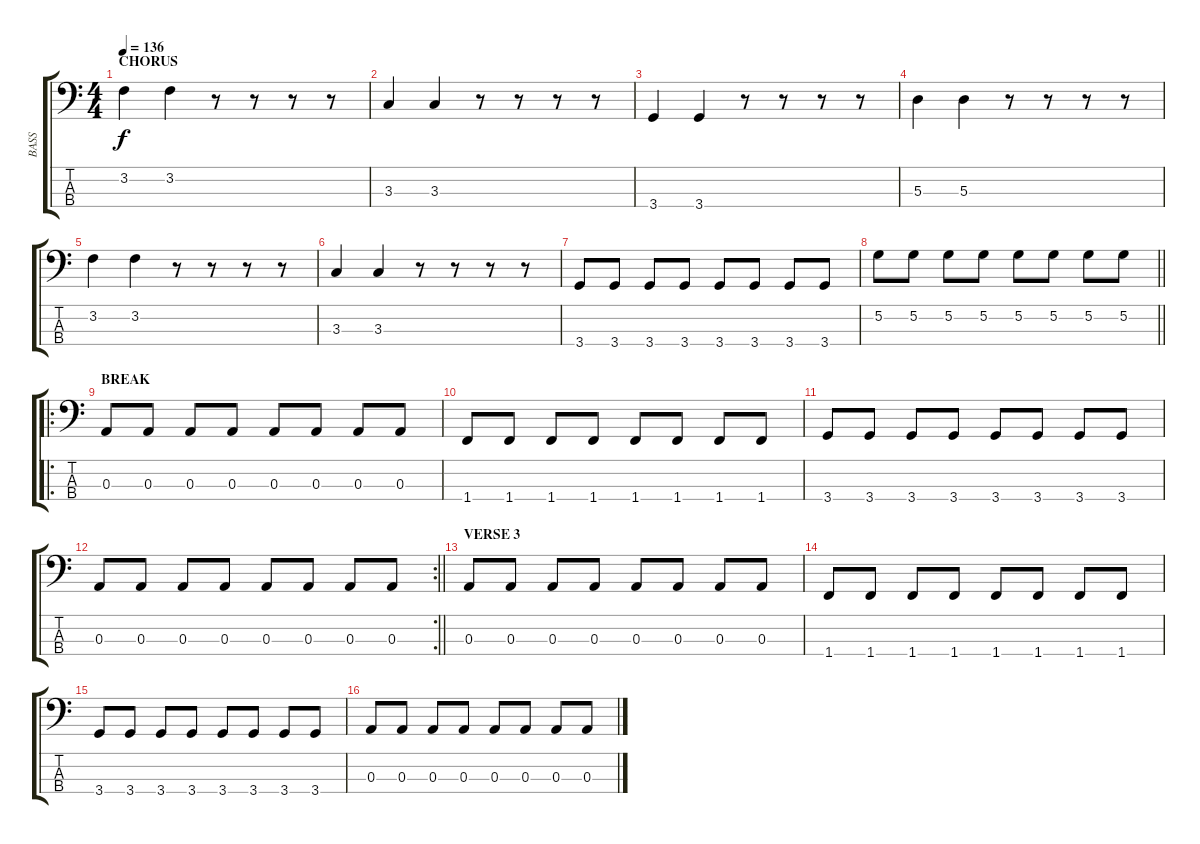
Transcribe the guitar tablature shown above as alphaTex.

\track ("BASS" "BASS") {instrument electricbasspick}
\staff {score tabs}
\tuning (G2 D2 A1 E1) {hide}
\ts (4 4)
\section ("" "CHORUS")
\tempo 136
\clef f4
\ks c
3.2.4{dy f} 3.2.4 r.8 r.8 r.8 r.8 |
3.3.4 3.3.4 r.8 r.8 r.8 r.8 |
3.4.4 3.4.4 r.8 r.8 r.8 r.8 |
5.3.4 5.3.4 r.8 r.8 r.8 r.8 |
3.2.4 3.2.4 r.8 r.8 r.8 r.8 |
3.3.4 3.3.4 r.8 r.8 r.8 r.8 |
3.4.8 3.4.8 3.4.8 3.4.8 3.4.8 3.4.8 3.4.8 3.4.8 |
\barLineRight lightlight
5.2.8 5.2.8 5.2.8 5.2.8 5.2.8 5.2.8 5.2.8 5.2.8 |
\ro
\section ("" "BREAK")
0.3.8 0.3.8 0.3.8 0.3.8 0.3.8 0.3.8 0.3.8 0.3.8 |
1.4.8 1.4.8 1.4.8 1.4.8 1.4.8 1.4.8 1.4.8 1.4.8 |
3.4.8 3.4.8 3.4.8 3.4.8 3.4.8 3.4.8 3.4.8 3.4.8 |
\rc 2
\barLineRight lightlight
0.3.8 0.3.8 0.3.8 0.3.8 0.3.8 0.3.8 0.3.8 0.3.8 |
\section ("" "VERSE 3")
0.3.8 0.3.8 0.3.8 0.3.8 0.3.8 0.3.8 0.3.8 0.3.8 |
1.4.8 1.4.8 1.4.8 1.4.8 1.4.8 1.4.8 1.4.8 1.4.8 |
3.4.8 3.4.8 3.4.8 3.4.8 3.4.8 3.4.8 3.4.8 3.4.8 |
0.3.8 0.3.8 0.3.8 0.3.8 0.3.8 0.3.8 0.3.8 0.3.8
